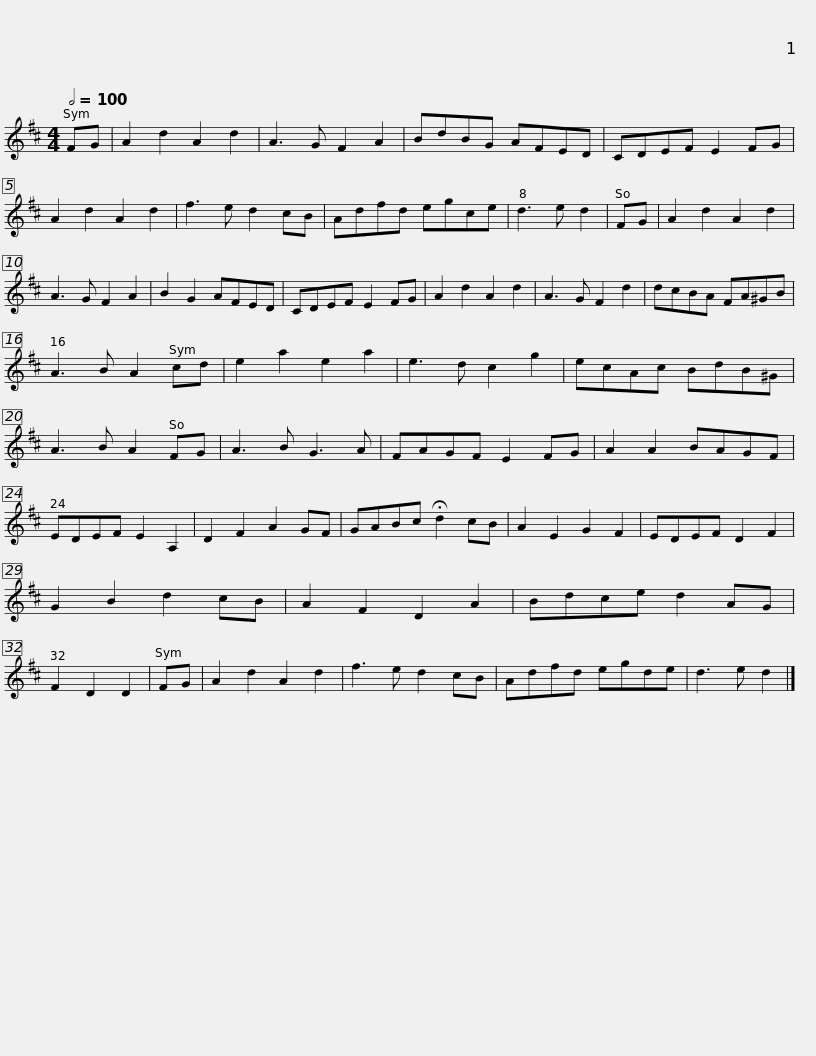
X:1
L:1/8
Q:1/2=100
M:4/4
I:linebreak $
K:D
V:1 treble
V:1
 FG | A2 d2 A2 d2 | A3 G F2 A2 | BdBG AFED | CDEF E2 FG | %5
 A2 d2 A2 d2 | f3 e d2 cB |$ Adfd egce | d3 e d2 | FG | %10
 A2 d2 A2 d2 | A3 G F2 A2 | B2 G2 AFED | CDEF E2 FG | A2 d2 A2 d2 |$ %15
 A3 G F2 d2 | dcBA FA^GB | A3 B A2 cd | e2 a2 e2 a2 | e3 d c2 g2 | %20
 ecAc BdB^G | A3 B A2 FG |$ A3 B G3 A | FAGF E2 FG | A2 A2 BAGF | %25
 EDEF E2 A,2 | D2 F2 A2 GF | GABc !fermata!d2 cB | A2 E2 G2 F2 |$ EDEF D2 F2 | %30
 G2 B2 d2 cB | A2 F2 D2 A2 | Bdce d2 AG | F2 D2 D2 | FG | %35
 A2 d2 A2 d2 | f3 e d2 cB |$ Adfd egde | d3 e d2 |] %39
